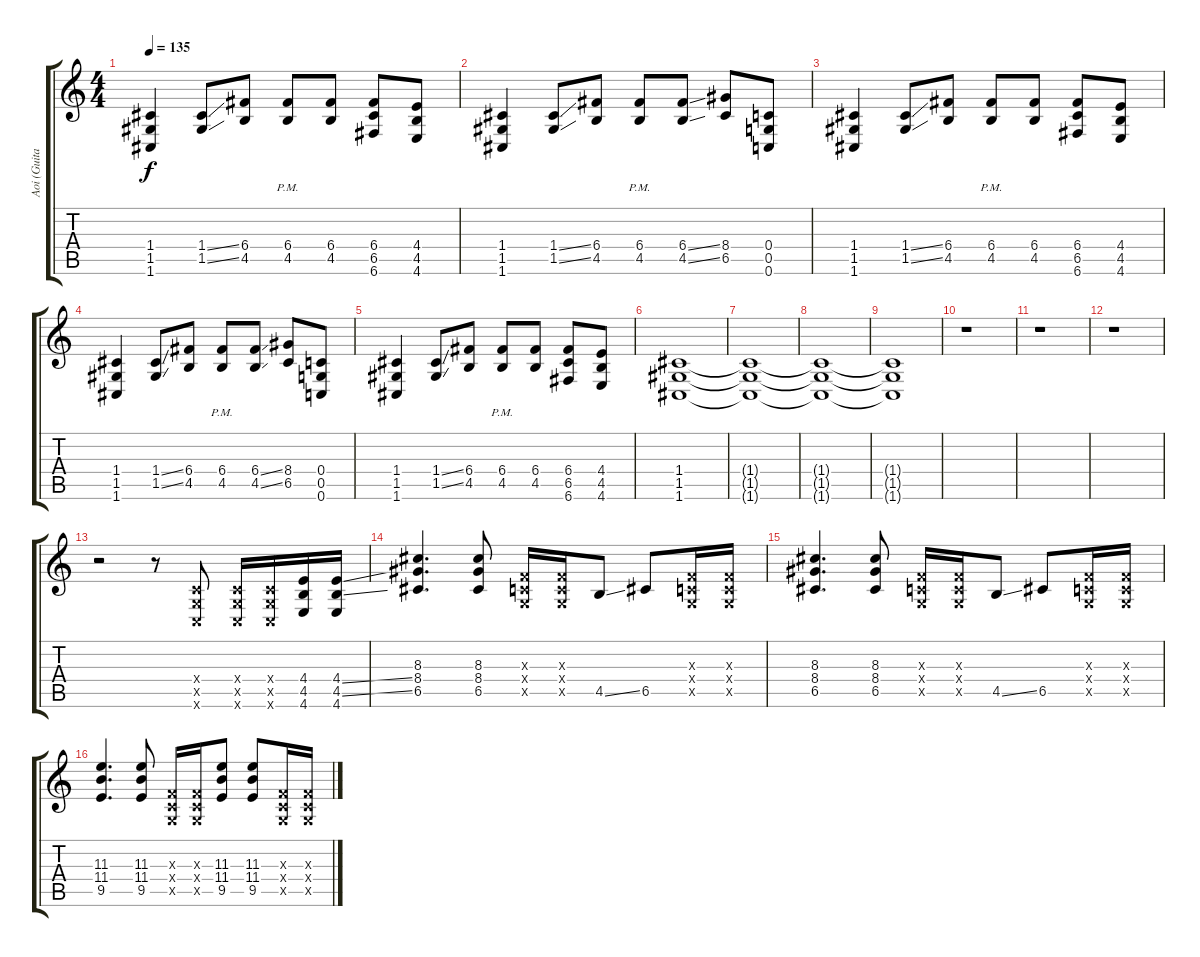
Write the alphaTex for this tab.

\track ("Aoi (Guitar 2)" "Aoi (Guita") {instrument overdrivenguitar}
\staff {score tabs}
\tuning (D4 A3 F3 C3 G2 C2) {hide}
\ts (4 4)
\tempo 135
\clef g2
\ks c
(1.4 1.5 1.6).4{dy f} (1.4{ss} 1.5{ss}).8 (6.4 4.5).8 (6.4{pm} 4.5{pm}).8 (6.4 4.5).8 (6.4 6.5 6.6).8 (4.4 4.5 4.6).8 |
(1.4 1.5 1.6).4 (1.4{ss} 1.5{ss}).8 (6.4 4.5).8 (6.4{pm} 4.5{pm}).8 (6.4{ss} 4.5{ss}).8 (8.4 6.5).8 (0.4 0.5 0.6).8 |
(1.4 1.5 1.6).4 (1.4{ss} 1.5{ss}).8 (6.4 4.5).8 (6.4{pm} 4.5{pm}).8 (6.4 4.5).8 (6.4 6.5 6.6).8 (4.4 4.5 4.6).8 |
(1.4 1.5 1.6).4 (1.4{ss} 1.5{ss}).8 (6.4 4.5).8 (6.4{pm} 4.5{pm}).8 (6.4{ss} 4.5{ss}).8 (8.4 6.5).8 (0.4 0.5 0.6).8 |
(1.4 1.5 1.6).4 (1.4{ss} 1.5{ss}).8 (6.4 4.5).8 (6.4{pm} 4.5{pm}).8 (6.4 4.5).8 (6.4 6.5 6.6).8 (4.4 4.5 4.6).8 |
(1.4 1.5 1.6).1 |
(1.4{t} 1.5{t} 1.6{t}).1 |
(1.4{t} 1.5{t} 1.6{t}).1 |
(1.4{t} 1.5{t} 1.6{t}).1 |
r.1 |
r.1 |
r.1 |
r.2 r.8 (0.4{x} 0.5{x} 0.6{x}).8 (0.4{x} 0.5{x} 0.6{x}).16 (0.4{x} 0.5{x} 0.6{x}).16 (4.4 4.5 4.6).16 (4.4{ss} 4.5{ss} 4.6).16 |
(8.3 8.4 6.5).4{d} (8.3 8.4 6.5).8 (0.3{x} 0.4{x} 0.5{x}).16 (0.3{x} 0.4{x} 0.5{x}).16 4.5{ss}.8 6.5.8 (0.3{x} 0.4{x} 0.5{x}).16 (0.3{x} 0.4{x} 0.5{x}).16 |
(8.3 8.4 6.5).4{d} (8.3 8.4 6.5).8 (0.3{x} 0.4{x} 0.5{x}).16 (0.3{x} 0.4{x} 0.5{x}).16 4.5{ss}.8 6.5.8 (0.3{x} 0.4{x} 0.5{x}).16 (0.3{x} 0.4{x} 0.5{x}).16 |
(11.3 11.4 9.5).4{d} (11.3 11.4 9.5).8 (0.3{x} 0.4{x} 0.5{x}).16 (0.3{x} 0.4{x} 0.5{x}).16 (11.3 11.4 9.5).8 (11.3 11.4 9.5).8 (0.3{x} 0.4{x} 0.5{x}).16 (0.3{x} 0.4{x} 0.5{x}).16
